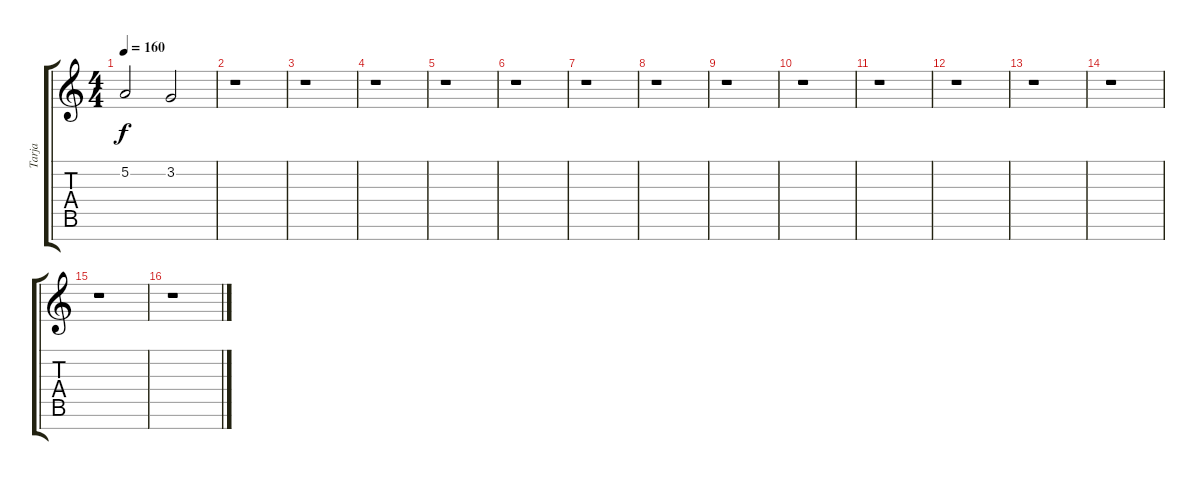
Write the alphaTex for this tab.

\track ("Tarja" "Tarja") {instrument lead6voice}
\staff {score tabs}
\tuning (B4 E4 B3 G3 D3 A2 E2) {hide}
\ts (4 4)
\tempo 160
\clef g2
\ks c
5.2.2{dy f} 3.2.2 |
r.1 |
r.1 |
r.1 |
r.1 |
r.1 |
r.1 |
r.1 |
r.1 |
r.1 |
r.1 |
r.1 |
r.1 |
r.1 |
r.1 |
r.1
